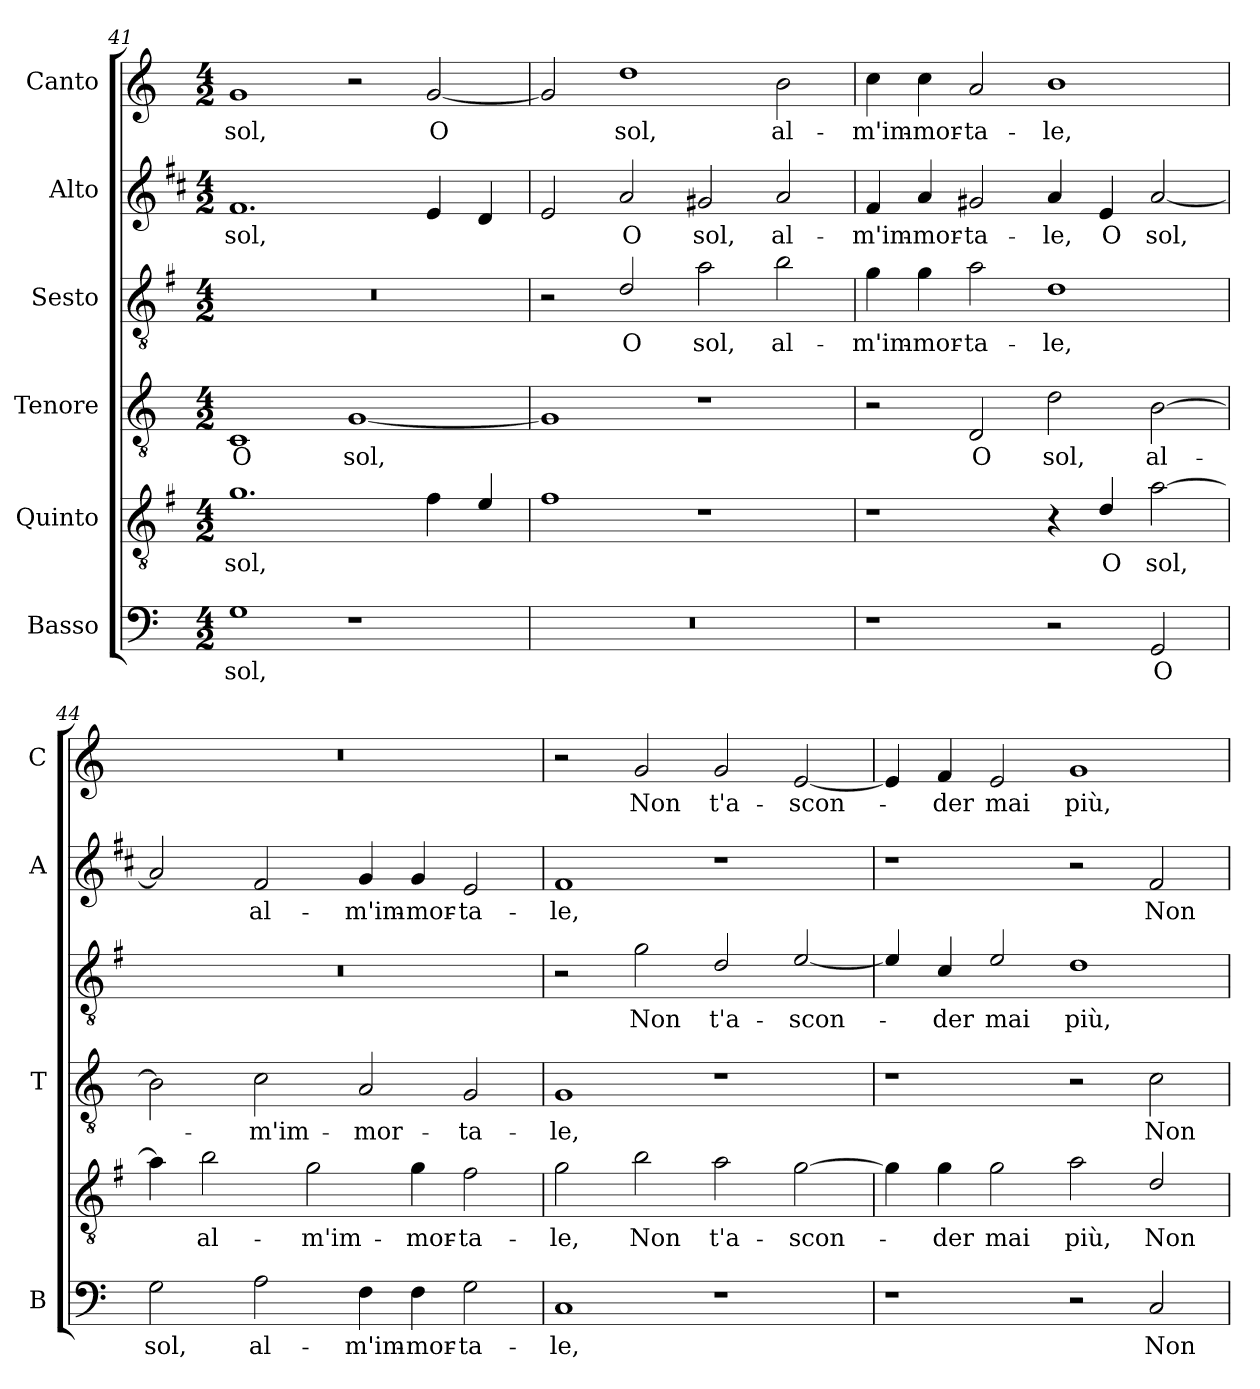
**kern	**text	**kern	**text	**kern	**text	**kern	**text	**kern	**text	**kern	**text
*part6	*part6	*part5	*part5	*part4	*part4	*part3	*part3	*part2	*part2	*part1	*part1
*staff6	*staff6	*staff5	*staff5	*staff4	*staff4	*staff3	*staff3	*staff2	*staff2	*staff1	*staff1
*I"Basso	*	*I"Quinto	*	*I"Tenore	*	*I"Sesto	*	*I"Alto	*	*I"Canto	*
*I'B	*	*	*	*I'T	*	*	*	*I'A	*	*I'C	*
*clefF4	*	*clefGv2	*	*clefGv2	*	*clefGv2	*	*clefG2	*	*clefG2	*
*	*	*ITrd4c7	*	*	*	*ITrd4c7	*	*ITrd1c2	*	*	*
*k[]	*	*k[]	*	*k[]	*	*k[]	*	*k[]	*	*k[]	*
*C:	*	*C:	*	*C:	*	*C:	*	*C:	*	*C:	*
*M4/2	*	*M4/2	*	*M4/2	*	*M4/2	*	*M4/2	*	*M4/2	*
=41	=41	=41	=41	=41	=41	=41	=41	=41	=41	=41	=41
!	!LO:LY:b	!	!LO:LY:b	!	!LO:LY:b	!	!	!	!LO:LY:b	!	!LO:LY:b
1G	sol,	1.c	sol,	1C	O	0r	.	1.e	sol,	1g	sol,
!	!	!	!	!	!LO:LY:b	!	!	!	!	!	!
1r	.	.	.	[1G	sol,	.	.	.	.	2r	.
!	!	!	!	!	!	!	!	!	!	!	!LO:LY:b
.	.	4B\	.	.	.	.	.	4d/	.	[2g/	O
.	.	4A/	.	.	.	.	.	4c/	.	.	.
!!LO:LB:g=z
=42	=42	=42	=42	=42	=42	=42	=42	=42	=42	=42	=42
0r	.	1B	.	1G]	.	2r	.	2d/	.	2g/]	.
!	!	!	!	!	!	!	!LO:LY:b	!	!LO:LY:b	!	!LO:LY:b
.	.	.	.	.	.	2G/	O	2g/	O	1dd	sol,
!	!	!	!	!	!	!	!LO:LY:b	!	!LO:LY:b	!	!
.	.	1r	.	1r	.	2d\	sol,	2f#X/	sol,	.	.
!	!	!	!	!	!	!	!LO:LY:b	!	!LO:LY:b	!	!LO:LY:b
.	.	.	.	.	.	2e\	al-	2g/	al-	2b\	al-
=43	=43	=43	=43	=43	=43	=43	=43	=43	=43	=43	=43
!	!	!	!	!	!	!	!LO:LY:b	!	!LO:LY:b	!	!LO:LY:b
1r	.	1r	.	2r	.	4c\	-m'im-	4e/	-m'im-	4cc\	-m'im-
!	!	!	!	!	!	!	!LO:LY:b	!	!LO:LY:b	!	!LO:LY:b
.	.	.	.	.	.	4c\	-mor-	4g/	-mor-	4cc\	-mor-
!	!	!	!	!	!LO:LY:b	!	!LO:LY:b	!	!LO:LY:b	!	!LO:LY:b
.	.	.	.	2D/	O	2d\	-ta-	2f#X/	-ta-	2a/	-ta-
!	!	!	!	!	!LO:LY:b	!	!LO:LY:b	!	!LO:LY:b	!	!LO:LY:b
2r	.	4r	.	2d\	sol,	1G	-le,	4g/	-le,	1b	-le,
!	!	!	!LO:LY:b	!	!	!	!	!	!LO:LY:b	!	!
.	.	4G/	O	.	.	.	.	4d/	O	.	.
!	!LO:LY:b	!	!LO:LY:b	!	!LO:LY:b	!	!	!	!LO:LY:b	!	!
2GG/	O	[2d\	sol,	[2B\	al-	.	.	[2g/	sol,	.	.
=44	=44	=44	=44	=44	=44	=44	=44	=44	=44	=44	=44
!	!LO:LY:b	!	!	!	!	!	!	!	!	!	!
2G\	sol,	4d\]	.	2B\]	.	0r	.	2g/]	.	0r	.
!	!	!	!LO:LY:b	!	!	!	!	!	!	!	!
.	.	2e\	al-	.	.	.	.	.	.	.	.
!	!LO:LY:b	!	!	!	!LO:LY:b	!	!	!	!LO:LY:b	!	!
2A\	al-	.	.	2c\	-m'im-	.	.	2e/	al-	.	.
!	!	!	!LO:LY:b	!	!	!	!	!	!	!	!
.	.	2c\	-m'im-	.	.	.	.	.	.	.	.
!	!LO:LY:b	!	!	!	!LO:LY:b	!	!	!	!LO:LY:b	!	!
4F\	-m'im-	.	.	2A/	-mor-	.	.	4f/	-m'im-	.	.
!	!LO:LY:b	!	!LO:LY:b	!	!	!	!	!	!LO:LY:b	!	!
4F\	-mor-	4c\	-mor-	.	.	.	.	4f/	-mor-	.	.
!	!LO:LY:b	!	!LO:LY:b	!	!LO:LY:b	!	!	!	!LO:LY:b	!	!
2G\	-ta-	2B\	-ta-	2G/	-ta-	.	.	2d/	-ta-	.	.
=45	=45	=45	=45	=45	=45	=45	=45	=45	=45	=45	=45
!	!LO:LY:b	!	!LO:LY:b	!	!LO:LY:b	!	!	!	!LO:LY:b	!	!
1C	-le,	2c\	-le,	1G	-le,	2r	.	1e	-le,	2r	.
!	!	!	!LO:LY:b	!	!	!	!LO:LY:b	!	!	!	!LO:LY:b
.	.	2e\	Non	.	.	2c\	Non	.	.	2g/	Non
!	!	!	!LO:LY:b	!	!	!	!LO:LY:b	!	!	!	!LO:LY:b
1r	.	2d\	t'a-	1r	.	2G/	t'a-	1r	.	2g/	t'a-
!	!	!	!LO:LY:b	!	!	!	!LO:LY:b	!	!	!	!LO:LY:b
.	.	[2c\	-scon-	.	.	[2A/	-scon-	.	.	[2e/	-scon-
=46	=46	=46	=46	=46	=46	=46	=46	=46	=46	=46	=46
1r	.	4c\]	.	1r	.	4A/]	.	1r	.	4e/]	.
!	!	!	!LO:LY:b	!	!	!	!LO:LY:b	!	!	!	!LO:LY:b
.	.	4c\	-der	.	.	4F/	-der	.	.	4f/	-der
!	!	!	!LO:LY:b	!	!	!	!LO:LY:b	!	!	!	!LO:LY:b
.	.	2c\	mai	.	.	2A/	mai	.	.	2e/	mai
!	!	!	!LO:LY:b	!	!	!	!LO:LY:b	!	!	!	!LO:LY:b
2r	.	2d\	più,	2r	.	1G	più,	2r	.	1g	più,
!	!LO:LY:b	!	!LO:LY:b	!	!LO:LY:b	!	!	!	!LO:LY:b	!	!
2C/	Non	2G/	Non	2c\	Non	.	.	2e/	Non	.	.
=	=	=	=	=	=	=	=	=	=	=	=
*-	*-	*-	*-	*-	*-	*-	*-	*-	*-	*-	*-
